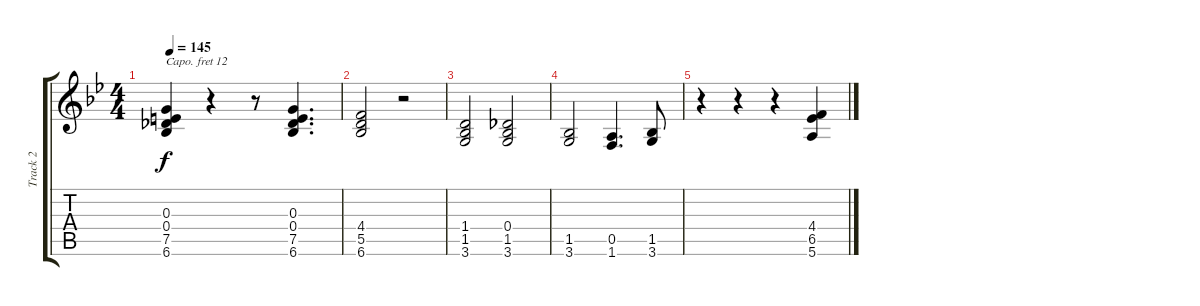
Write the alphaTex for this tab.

\track ("Track 2" "Track 2") {instrument acousticgrandpiano}
\staff {score tabs}
\capo 12
\tuning (E4 B3 G3 Db3 A2 E2) {hide}
\ts (4 4)
\tempo 145
\clef g2
\ks bb
(0.3 0.4 7.5 6.6).4{dy f} r.4 r.8 (0.3 0.4 7.5 6.6).4{d} |
(4.4 5.5 6.6).2 r.2 |
(1.4 1.5 3.6).2 (0.4 1.5 3.6).2 |
(1.5 3.6).2 (0.5 1.6).4{d} (1.5 3.6).8 |
r.4 r.4 r.4 (4.4 6.5 5.6).4
